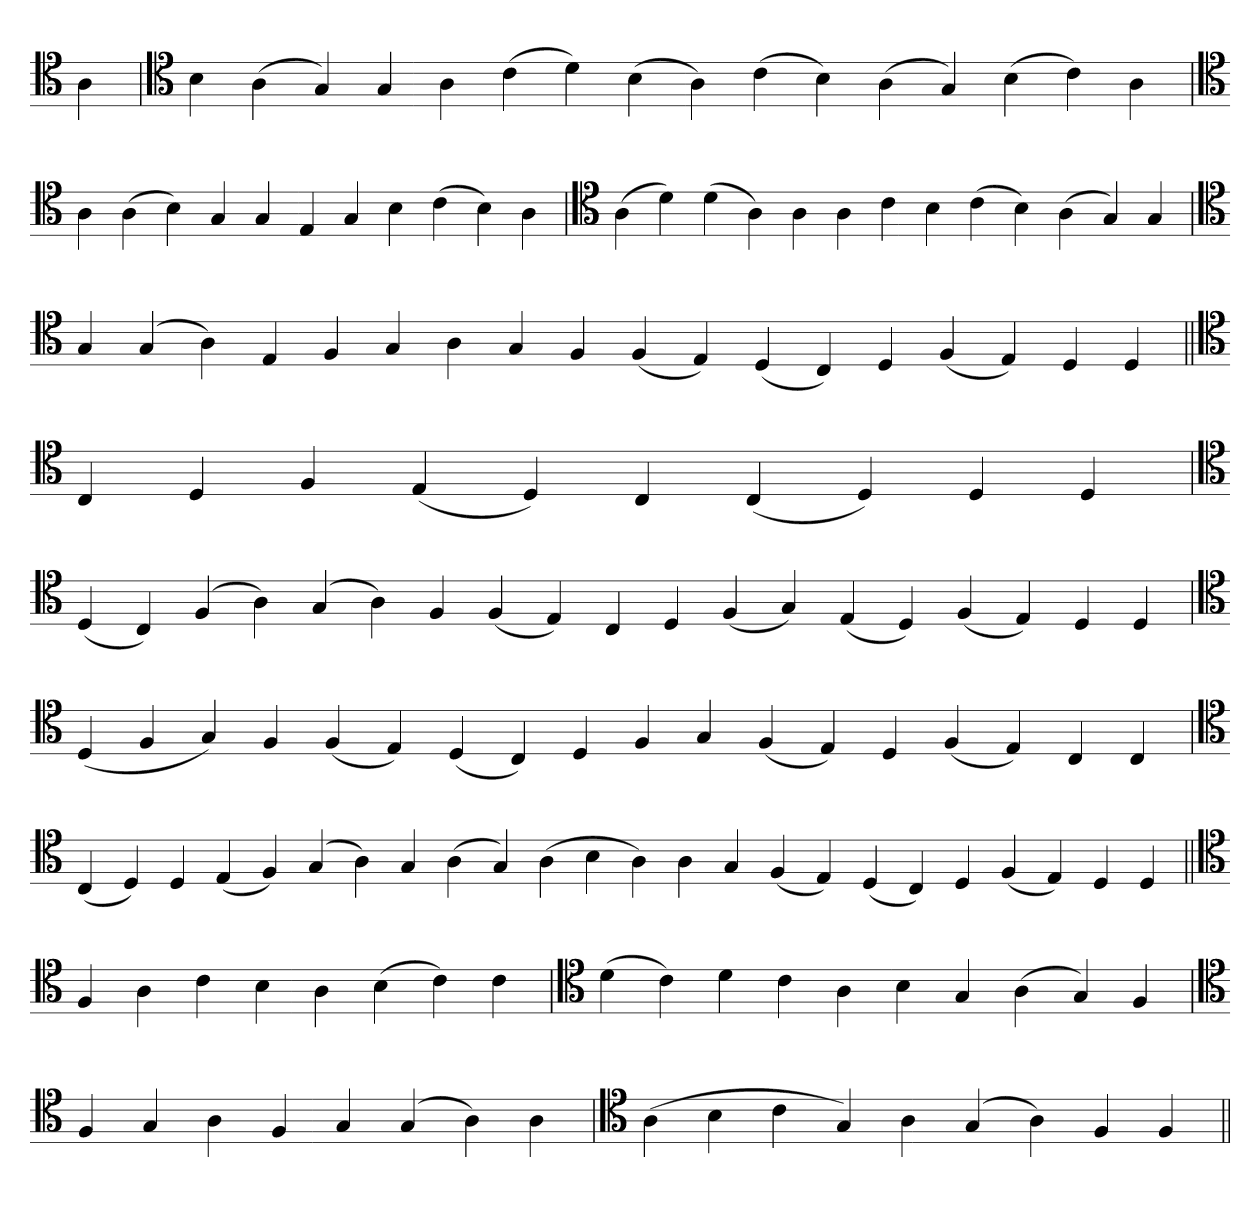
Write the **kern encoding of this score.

**kern
*part1
*staff1
*clefC4
=
4A
=`
*clefC4
4B
(4A
4G)
4G
4A
(4c
4d)
(4B
4A)
(4c
4B)
(4A
4G)
(4B
4c)
4A
='
*clefC4
4A
(4A
4B)
4G
4G
4E
4G
4B
(4c
4B)
4A
=
*clefC4
(4A
4d)
(4d
4A)
4A
4A
4c
4B
(4c
4B)
(4A
4G)
4G
=`
*clefC4
4G
(4G
4A)
4E
4F
4G
4A
4G
4F
(4F
4E)
(4D
4C)
4D
(4F
4E)
4D
4D
=||
*clefC4
4C
4D
4F
(4E
4D)
4C
(4C
4D)
4D
4D
='
*clefC4
(4D
4C)
(4F
4A)
(4G
4A)
4F
(4F
4E)
4C
4D
(4F
4G)
(4E
4D)
(4F
4E)
4D
4D
=
*clefC4
(4D
4F
4G)
4F
(4F
4E)
(4D
4C)
4D
4F
4G
(4F
4E)
4D
(4F
4E)
4C
4C
='
*clefC4
(4C
4D)
4D
(4E
4F)
(4G
4A)
4G
(4A
4G)
(4A
4B
4A)
4A
4G
(4F
4E)
(4D
4C)
4D
(4F
4E)
4D
4D
=||
*clefC4
4F
4A
4c
4B
4A
(4B
4c)
4c
=`
*clefC4
(4d
4c)
4d
4c
4A
4B
4G
(4A
4G)
4F
='
*clefC4
4F
4G
4A
4F
4G
(4G
4A)
4A
='
*clefC4
(4A
4B
4c
4G)
4A
(4G
4A)
4F
4F
=||
*-
